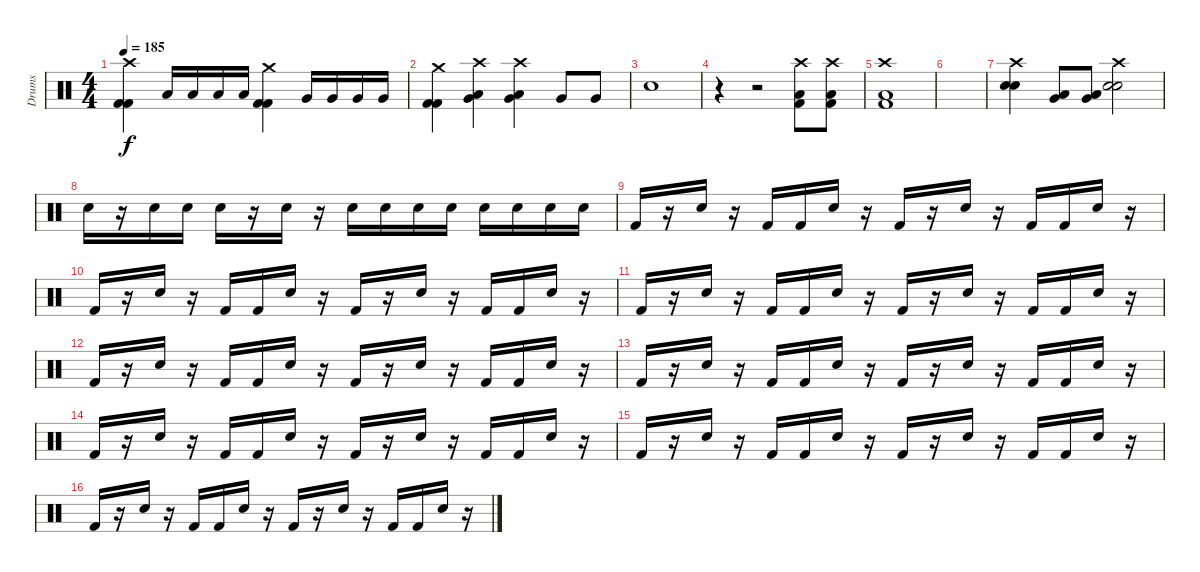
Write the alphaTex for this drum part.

\track ("Drums" "Drums") {instrument percussion}
\staff {score}
\articulation defaults
\ts (4 4)
\tempo 185
\clef neutral
\ks c
("Crash high (hit)" "Kick (hit) 2" "Kick (hit) 2").4{dy f} "Low Tom (hit)".16 "Low Tom (hit)".16 "Low Tom (hit)".16 "Low Tom (hit)".16 ("Crash medium (hit)" "Kick (hit) 2" "Kick (hit) 2").4 "Very Low Tom (hit)".16 "Very Low Tom (hit)".16 "Very Low Tom (hit)".16 "Very Low Tom (hit)".16 |
("Crash medium (hit)" "Kick (hit) 2" "Kick (hit) 2").4 ("Crash high (hit)" "Very Low Tom (hit)" "Low Tom (hit)").4 ("Crash high (hit)" "Very Low Tom (hit)" "Low Tom (hit)").4 "Very Low Tom (hit)".8 "Very Low Tom (hit)".8 |
"Electric Snare (hit)".1 |
r.4 r.2 ("Crash high (hit)" "Low Floor Tom (hit)" "Kick (hit) 2").8 ("Crash high (hit)" "Low Floor Tom (hit)" "Kick (hit) 2").8 |
("Crash high (hit)" "Low Floor Tom (hit)" "Kick (hit) 2").1 |
|
("Crash high (hit)" "Electric Snare (hit)" "Electric Snare (hit)").4 ("Very Low Tom (hit)" "Low Floor Tom (hit)").8 ("Very Low Tom (hit)" "Low Floor Tom (hit)").8 ("Crash high (hit)" "Electric Snare (hit)" "Electric Snare (hit)").2 |
"Electric Snare (hit)".16 r.16 "Electric Snare (hit)".16 "Electric Snare (hit)".16 "Electric Snare (hit)".16 r.16 "Electric Snare (hit)".16 r.16 "Electric Snare (hit)".16 "Electric Snare (hit)".16 "Electric Snare (hit)".16 "Electric Snare (hit)".16 "Electric Snare (hit)".16 "Electric Snare (hit)".16 "Electric Snare (hit)".16 "Electric Snare (hit)".16 |
"Kick (hit) 2".16 r.16 "Electric Snare (hit)".16 r.16 "Kick (hit) 2".16 "Kick (hit) 2".16 "Electric Snare (hit)".16 r.16 "Kick (hit) 2".16 r.16 "Electric Snare (hit)".16 r.16 "Kick (hit) 2".16 "Kick (hit) 2".16 "Electric Snare (hit)".16 r.16 |
"Kick (hit) 2".16 r.16 "Electric Snare (hit)".16 r.16 "Kick (hit) 2".16 "Kick (hit) 2".16 "Electric Snare (hit)".16 r.16 "Kick (hit) 2".16 r.16 "Electric Snare (hit)".16 r.16 "Kick (hit) 2".16 "Kick (hit) 2".16 "Electric Snare (hit)".16 r.16 |
"Kick (hit) 2".16 r.16 "Electric Snare (hit)".16 r.16 "Kick (hit) 2".16 "Kick (hit) 2".16 "Electric Snare (hit)".16 r.16 "Kick (hit) 2".16 r.16 "Electric Snare (hit)".16 r.16 "Kick (hit) 2".16 "Kick (hit) 2".16 "Electric Snare (hit)".16 r.16 |
"Kick (hit) 2".16 r.16 "Electric Snare (hit)".16 r.16 "Kick (hit) 2".16 "Kick (hit) 2".16 "Electric Snare (hit)".16 r.16 "Kick (hit) 2".16 r.16 "Electric Snare (hit)".16 r.16 "Kick (hit) 2".16 "Kick (hit) 2".16 "Electric Snare (hit)".16 r.16 |
"Kick (hit) 2".16 r.16 "Electric Snare (hit)".16 r.16 "Kick (hit) 2".16 "Kick (hit) 2".16 "Electric Snare (hit)".16 r.16 "Kick (hit) 2".16 r.16 "Electric Snare (hit)".16 r.16 "Kick (hit) 2".16 "Kick (hit) 2".16 "Electric Snare (hit)".16 r.16 |
"Kick (hit) 2".16 r.16 "Electric Snare (hit)".16 r.16 "Kick (hit) 2".16 "Kick (hit) 2".16 "Electric Snare (hit)".16 r.16 "Kick (hit) 2".16 r.16 "Electric Snare (hit)".16 r.16 "Kick (hit) 2".16 "Kick (hit) 2".16 "Electric Snare (hit)".16 r.16 |
"Kick (hit) 2".16 r.16 "Electric Snare (hit)".16 r.16 "Kick (hit) 2".16 "Kick (hit) 2".16 "Electric Snare (hit)".16 r.16 "Kick (hit) 2".16 r.16 "Electric Snare (hit)".16 r.16 "Kick (hit) 2".16 "Kick (hit) 2".16 "Electric Snare (hit)".16 r.16 |
"Kick (hit) 2".16 r.16 "Electric Snare (hit)".16 r.16 "Kick (hit) 2".16 "Kick (hit) 2".16 "Electric Snare (hit)".16 r.16 "Kick (hit) 2".16 r.16 "Electric Snare (hit)".16 r.16 "Kick (hit) 2".16 "Kick (hit) 2".16 "Electric Snare (hit)".16 r.16
